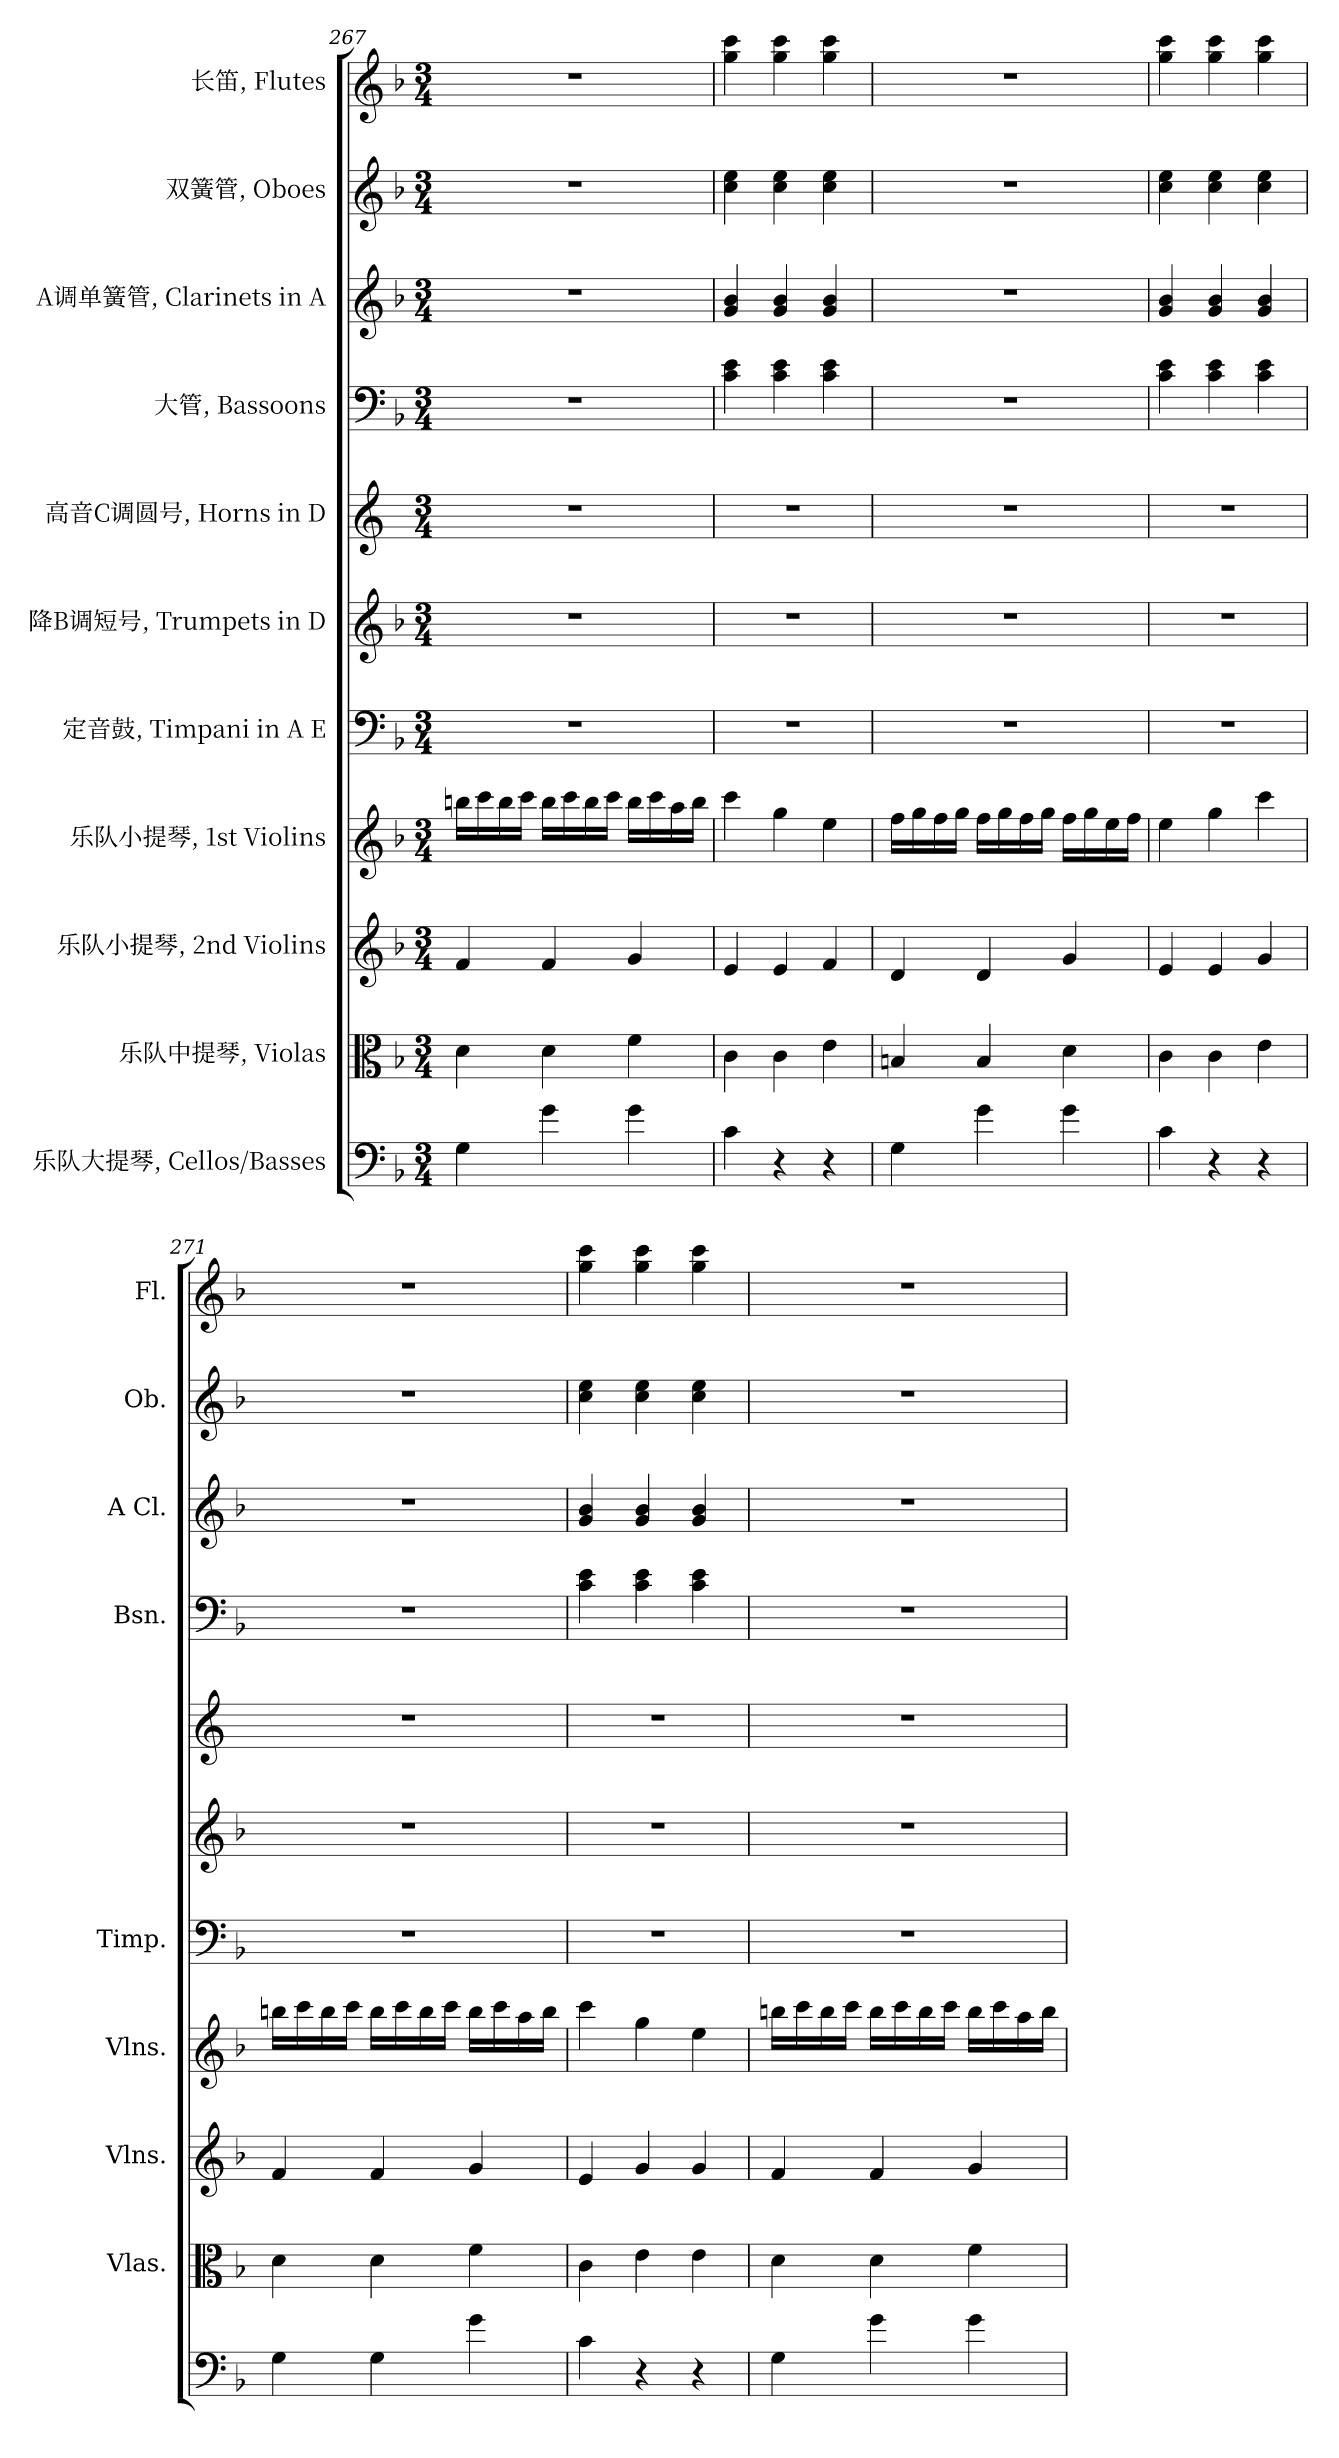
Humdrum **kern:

**kern	**kern	**kern	**kern	**kern	**kern	**kern	**kern	**kern	**kern	**kern
*part11	*part10	*part9	*part8	*part7	*part6	*part5	*part4	*part3	*part2	*part1
*staff11	*staff10	*staff9	*staff8	*staff7	*staff6	*staff5	*staff4	*staff3	*staff2	*staff1
*I"乐队大提琴, Cellos/Basses	*I"乐队中提琴, Violas	*I"乐队小提琴, 2nd Violins	*I"乐队小提琴, 1st Violins	*I"定音鼓, Timpani in A E	*I"降B调短号, Trumpets in D	*I"高音C调圆号, Horns in D	*I"大管, Bassoons	*I"A调单簧管, Clarinets in A	*I"双簧管, Oboes	*I"长笛, Flutes
*	*I'Vlas.	*I'Vlns.	*I'Vlns.	*I'Timp.	*	*	*I'Bsn.	*I'A Cl.	*I'Ob.	*I'Fl.
*clefF4	*clefC3	*clefG2	*clefG2	*clefF4	*clefG2	*clefG2	*clefF4	*clefG2	*clefG2	*clefG2
*	*	*	*	*	*ITrd1c2	*ITrd4c7	*	*ITrd2c3	*	*
*k[b-]	*k[b-]	*k[b-]	*k[b-]	*k[b-]	*k[b-e-a-]	*k[b-]	*k[b-]	*k[f#c#]	*k[b-]	*k[b-]
*M3/4	*M3/4	*M3/4	*M3/4	*M3/4	*M3/4	*M3/4	*M3/4	*M3/4	*M3/4	*M3/4
=267	=267	=267	=267	=267	=267	=267	=267	=267	=267	=267
4G\	4d\	4f/	16bbn\LL	2.r	2.r	2.r	2.r	2.r	2.r	2.r
.	.	.	16ccc\	.	.	.	.	.	.	.
.	.	.	16bb\	.	.	.	.	.	.	.
.	.	.	16ccc\JJ	.	.	.	.	.	.	.
4g\	4d\	4f/	16bb\LL	.	.	.	.	.	.	.
.	.	.	16ccc\	.	.	.	.	.	.	.
.	.	.	16bb\	.	.	.	.	.	.	.
.	.	.	16ccc\JJ	.	.	.	.	.	.	.
4g\	4f\	4g/	16bb\LL	.	.	.	.	.	.	.
.	.	.	16ccc\	.	.	.	.	.	.	.
.	.	.	16aa\	.	.	.	.	.	.	.
.	.	.	16bb\JJ	.	.	.	.	.	.	.
!!LO:PB:g=z
=268	=268	=268	=268	=268	=268	=268	=268	=268	=268	=268
4c\	4c\	4e/	4ccc\	2.r	2.r	2.r	4c\ 4e\	4e/ 4g/	4cc\ 4ee\	4gg\ 4ccc\
4r	4c\	4e/	4gg\	.	.	.	4c\ 4e\	4e/ 4g/	4cc\ 4ee\	4gg\ 4ccc\
4r	4e\	4f/	4ee\	.	.	.	4c\ 4e\	4e/ 4g/	4cc\ 4ee\	4gg\ 4ccc\
=269	=269	=269	=269	=269	=269	=269	=269	=269	=269	=269
4G\	4Bn/	4d/	16ff\LL	2.r	2.r	2.r	2.r	2.r	2.r	2.r
.	.	.	16gg\	.	.	.	.	.	.	.
.	.	.	16ff\	.	.	.	.	.	.	.
.	.	.	16gg\JJ	.	.	.	.	.	.	.
4g\	4B/	4d/	16ff\LL	.	.	.	.	.	.	.
.	.	.	16gg\	.	.	.	.	.	.	.
.	.	.	16ff\	.	.	.	.	.	.	.
.	.	.	16gg\JJ	.	.	.	.	.	.	.
4g\	4d\	4g/	16ff\LL	.	.	.	.	.	.	.
.	.	.	16gg\	.	.	.	.	.	.	.
.	.	.	16ee\	.	.	.	.	.	.	.
.	.	.	16ff\JJ	.	.	.	.	.	.	.
=270	=270	=270	=270	=270	=270	=270	=270	=270	=270	=270
4c\	4c\	4e/	4ee\	2.r	2.r	2.r	4c\ 4e\	4e/ 4g/	4cc\ 4ee\	4gg\ 4ccc\
4r	4c\	4e/	4gg\	.	.	.	4c\ 4e\	4e/ 4g/	4cc\ 4ee\	4gg\ 4ccc\
4r	4e\	4g/	4ccc\	.	.	.	4c\ 4e\	4e/ 4g/	4cc\ 4ee\	4gg\ 4ccc\
=271	=271	=271	=271	=271	=271	=271	=271	=271	=271	=271
4G\	4d\	4f/	16bbn\LL	2.r	2.r	2.r	2.r	2.r	2.r	2.r
.	.	.	16ccc\	.	.	.	.	.	.	.
.	.	.	16bb\	.	.	.	.	.	.	.
.	.	.	16ccc\JJ	.	.	.	.	.	.	.
4G\	4d\	4f/	16bb\LL	.	.	.	.	.	.	.
.	.	.	16ccc\	.	.	.	.	.	.	.
.	.	.	16bb\	.	.	.	.	.	.	.
.	.	.	16ccc\JJ	.	.	.	.	.	.	.
4g\	4f\	4g/	16bb\LL	.	.	.	.	.	.	.
.	.	.	16ccc\	.	.	.	.	.	.	.
.	.	.	16aa\	.	.	.	.	.	.	.
.	.	.	16bb\JJ	.	.	.	.	.	.	.
!!LO:PB:g=z
=272	=272	=272	=272	=272	=272	=272	=272	=272	=272	=272
4c\	4c\	4e/	4ccc\	2.r	2.r	2.r	4c\ 4e\	4e/ 4g/	4cc\ 4ee\	4gg\ 4ccc\
4r	4e\	4g/	4gg\	.	.	.	4c\ 4e\	4e/ 4g/	4cc\ 4ee\	4gg\ 4ccc\
4r	4e\	4g/	4ee\	.	.	.	4c\ 4e\	4e/ 4g/	4cc\ 4ee\	4gg\ 4ccc\
=273	=273	=273	=273	=273	=273	=273	=273	=273	=273	=273
4G\	4d\	4f/	16bbn\LL	2.r	2.r	2.r	2.r	2.r	2.r	2.r
.	.	.	16ccc\	.	.	.	.	.	.	.
.	.	.	16bb\	.	.	.	.	.	.	.
.	.	.	16ccc\JJ	.	.	.	.	.	.	.
4g\	4d\	4f/	16bb\LL	.	.	.	.	.	.	.
.	.	.	16ccc\	.	.	.	.	.	.	.
.	.	.	16bb\	.	.	.	.	.	.	.
.	.	.	16ccc\JJ	.	.	.	.	.	.	.
4g\	4f\	4g/	16bb\LL	.	.	.	.	.	.	.
.	.	.	16ccc\	.	.	.	.	.	.	.
.	.	.	16aa\	.	.	.	.	.	.	.
.	.	.	16bb\JJ	.	.	.	.	.	.	.
=	=	=	=	=	=	=	=	=	=	=
*-	*-	*-	*-	*-	*-	*-	*-	*-	*-	*-
